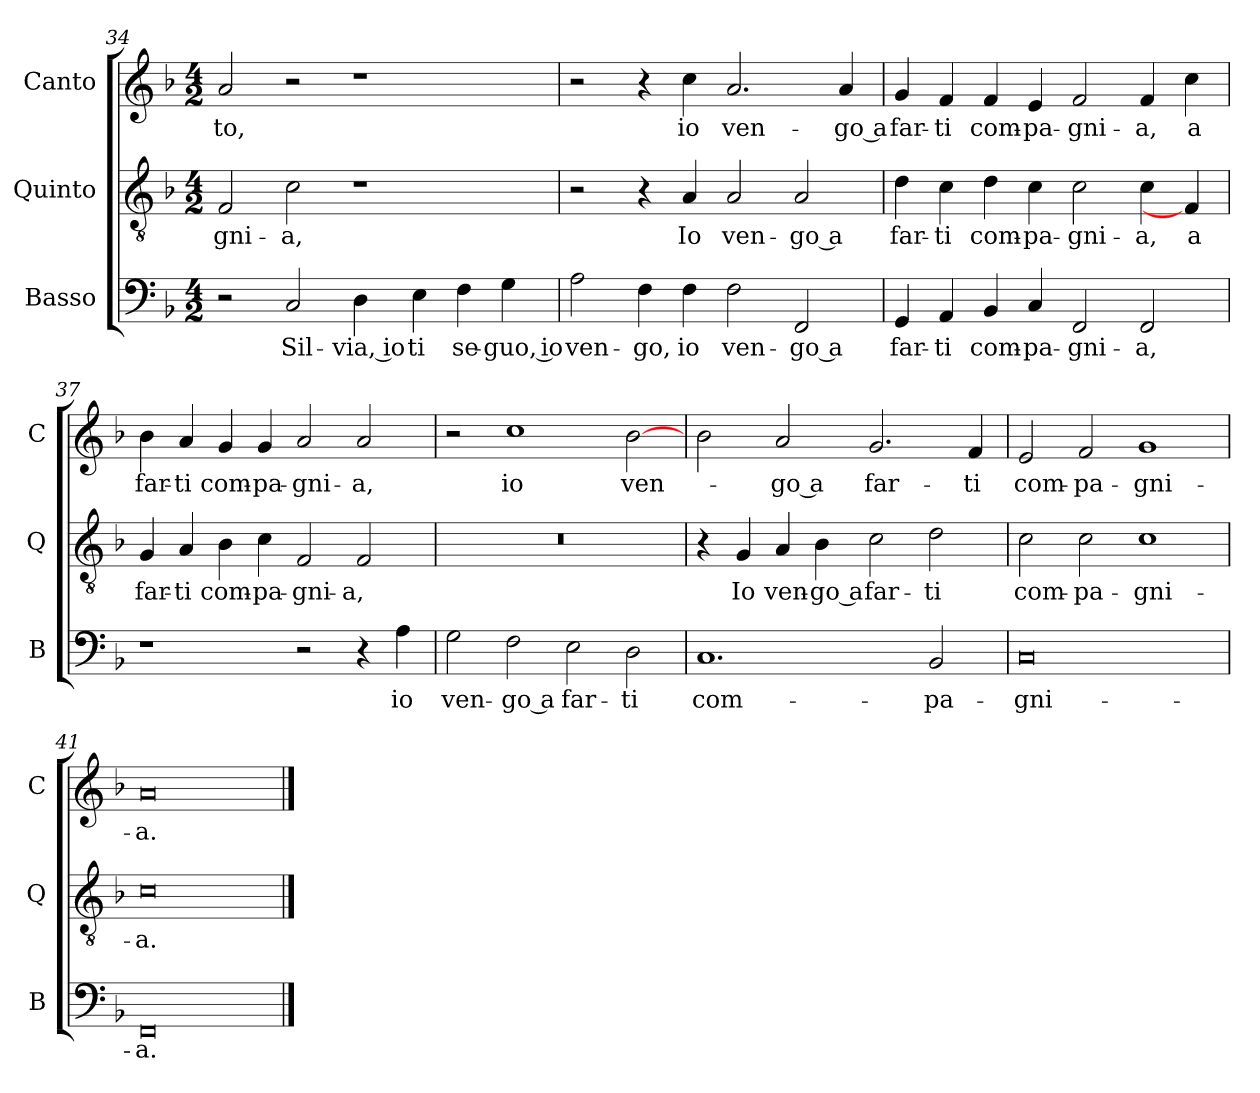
**kern	**text	**kern	**text	**kern	**text
*part3	*part3	*part2	*part2	*part1	*part1
*staff3	*staff3	*staff2	*staff2	*staff1	*staff1
*I"Basso	*	*I"Quinto	*	*I"Canto	*
*I'B	*	*I'Q	*	*I'C	*
*clefF4	*	*clefGv2	*	*clefG2	*
*k[b-]	*	*k[b-]	*	*k[b-]	*
*M4/2	*	*M4/2	*	*M4/2	*
=34	=34	=34	=34	=34	=34
2r	.	2F	-gni-	2a	-to,
2C	Sil-	2c	-a,	2r	.
4D	-via, io	1r	.	1r	.
4E	ti	.	.	.	.
4F	se-	.	.	.	.
4G	-guo, io	.	.	.	.
=35	=35	=35	=35	=35	=35
2A	ven-	2r	.	2r	.
4F	-go,	4r	.	4r	.
4F	io	4A	Io	4cc	io
2F	ven-	2A	ven-	2.a	ven-
2FF	-go a	2A	-go a	.	.
.	.	.	.	4a	-go a
=36	=36	=36	=36	=36	=36
4GG	far-	4d	far-	4g	far-
4AA	-ti	4c	-ti	4f	-ti
4BB-	com-	4d	com-	4f	com-
4C	-pa-	4c	-pa-	4e	-pa-
2FF	-gni-	2c	-gni-	2f	-gni-
2FF	-a,	4c	-a,	4f	-a,
.	.	4F]	a	4cc	a
=37	=37	=37	=37	=37	=37
1r	.	4G	far-	4b-	far-
.	.	4A	-ti	4a	-ti
.	.	4B-	com-	4g	com-
.	.	4c	-pa-	4g	-pa-
2r	.	2F	-gni-	2a	-gni-
4r	.	2F	-a,	2a	-a,
4A	io	.	.	.	.
=38	=38	=38	=38	=38	=38
2G	ven-	0r	.	2r	.
2F	-go a	.	.	1cc	io
2E	far-	.	.	.	.
2D	-ti	.	.	[2b-	ven-
=39	=39	=39	=39	=39	=39
1.C	com-	4r	.	2b-	.
.	.	4G	Io	.	.
.	.	4A	ven-	2a	-go a
.	.	4B-	-go a	.	.
.	.	2c	far-	2.g	far-
2BB-	-pa-	2d	-ti	.	.
.	.	.	.	4f	-ti
=40	=40	=40	=40	=40	=40
0C	-gni-	2c	com-	2e	com-
.	.	2c	-pa-	2f	-pa-
.	.	1c	-gni-	1g	-gni-
=41	=41	=41	=41	=41	=41
0FF	-a.	0c	-a.	0a	-a.
==	==	==	==	==	==
*-	*-	*-	*-	*-	*-
